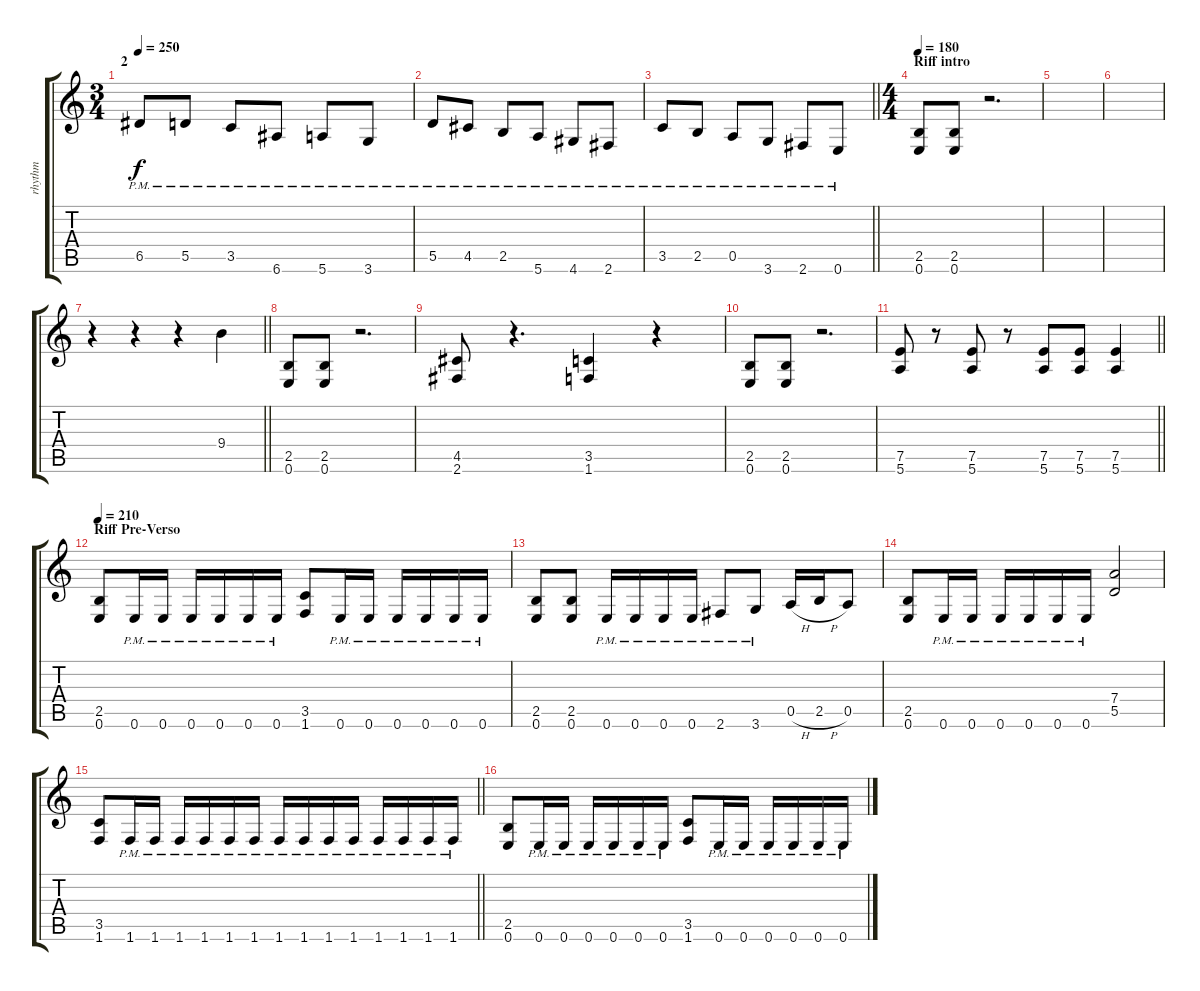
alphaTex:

\track ("rhythm" "rhythm") {instrument distortionguitar}
\staff {score tabs}
\tuning (E4 B3 G3 D3 A2 E2) {hide}
\ts (3 4)
\section ("" "2")
\tempo 250
\clef g2
\ks c
6.5{pm}.8{dy f} 5.5{pm}.8 3.5{pm}.8 6.6{pm}.8 5.6{pm}.8 3.6{pm}.8 |
5.5{pm}.8 4.5{pm}.8 2.5{pm}.8 5.6{pm}.8 4.6{pm}.8 2.6{pm}.8 |
\barLineRight lightlight
3.5{pm}.8 2.5{pm}.8 0.5{pm}.8 3.6{pm}.8 2.6{pm}.8 0.6{pm}.8 |
\ts (4 4)
\section ("" "Riff intro")
\tempo 180
(2.5 0.6).8 (2.5 0.6).8 r.2{d} |
|
|
\barLineRight lightlight
r.4 r.4 r.4 9.4.4 |
(2.5 0.6).8 (2.5 0.6).8 r.2{d} |
(4.5 2.6).8 r.4{d} (3.5 1.6).4 r.4 |
(2.5 0.6).8 (2.5 0.6).8 r.2{d} |
\barLineRight lightlight
(7.5 5.6).8 r.8 (7.5 5.6).8 r.8 (7.5 5.6).8 (7.5 5.6).8 (7.5 5.6).4 |
\section ("" "Riff Pre-Verso")
\tempo 210
(2.5 0.6).8 0.6{pm}.16 0.6{pm}.16 0.6{pm}.16 0.6{pm}.16 0.6{pm}.16 0.6{pm}.16 (3.5 1.6).8 0.6{pm}.16 0.6{pm}.16 0.6{pm}.16 0.6{pm}.16 0.6{pm}.16 0.6{pm}.16 |
(2.5 0.6).8 (2.5 0.6).8 0.6{pm}.16 0.6{pm}.16 0.6{pm}.16 0.6{pm}.16 2.6{pm}.8 3.6{pm}.8 0.5{h}.16 2.5{h}.16 0.5.8 |
(2.5 0.6).8 0.6{pm}.16 0.6{pm}.16 0.6{pm}.16 0.6{pm}.16 0.6{pm}.16 0.6{pm}.16 (7.4 5.5).2 |
\barLineRight lightlight
(3.5 1.6).8 1.6{pm}.16 1.6{pm}.16 1.6{pm}.16 1.6{pm}.16 1.6{pm}.16 1.6{pm}.16 1.6{pm}.16 1.6{pm}.16 1.6{pm}.16 1.6{pm}.16 1.6{pm}.16 1.6{pm}.16 1.6{pm}.16 1.6{pm}.16 |
(2.5 0.6).8 0.6{pm}.16 0.6{pm}.16 0.6{pm}.16 0.6{pm}.16 0.6{pm}.16 0.6{pm}.16 (3.5 1.6).8 0.6{pm}.16 0.6{pm}.16 0.6{pm}.16 0.6{pm}.16 0.6{pm}.16 0.6{pm}.16
